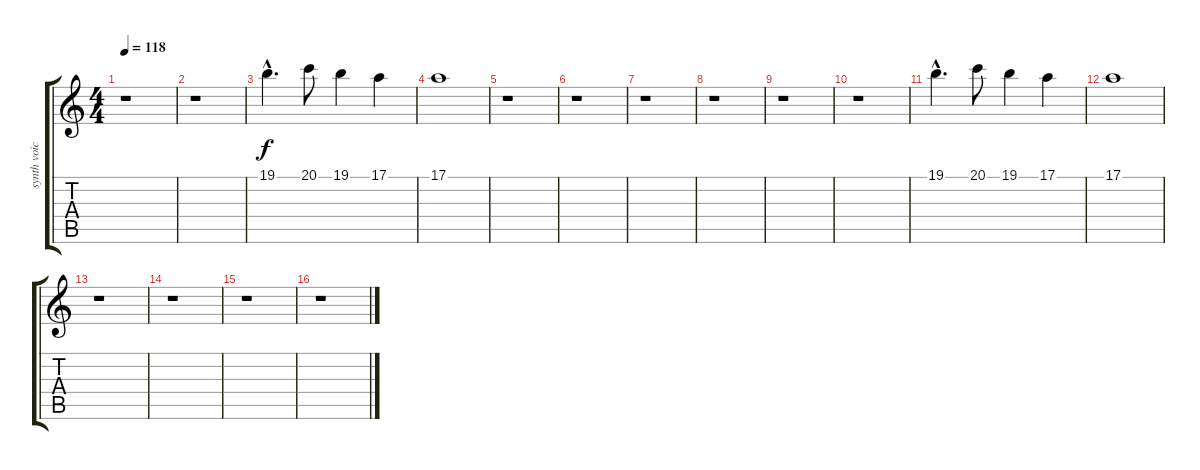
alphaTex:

\track ("synth voices" "synth voic") {instrument synthvoice}
\staff {score tabs}
\tuning (E4 B3 G3 D3 A2 E2) {hide}
\ts (4 4)
\tempo 118
\clef g2
\ks c
r.1{dy f} |
r.1 |
19.1{hac}.4{d volume 5} 20.1.8{volume 5} 19.1.4 17.1.4{volume 5} |
17.1.1{volume 4} |
r.1 |
r.1 |
r.1 |
r.1 |
r.1 |
r.1 |
19.1{hac}.4{d volume 2} 20.1.8{volume 2} 19.1.4{volume 2} 17.1.4 |
17.1.1{volume 2} |
r.1 |
r.1 |
r.1 |
r.1
